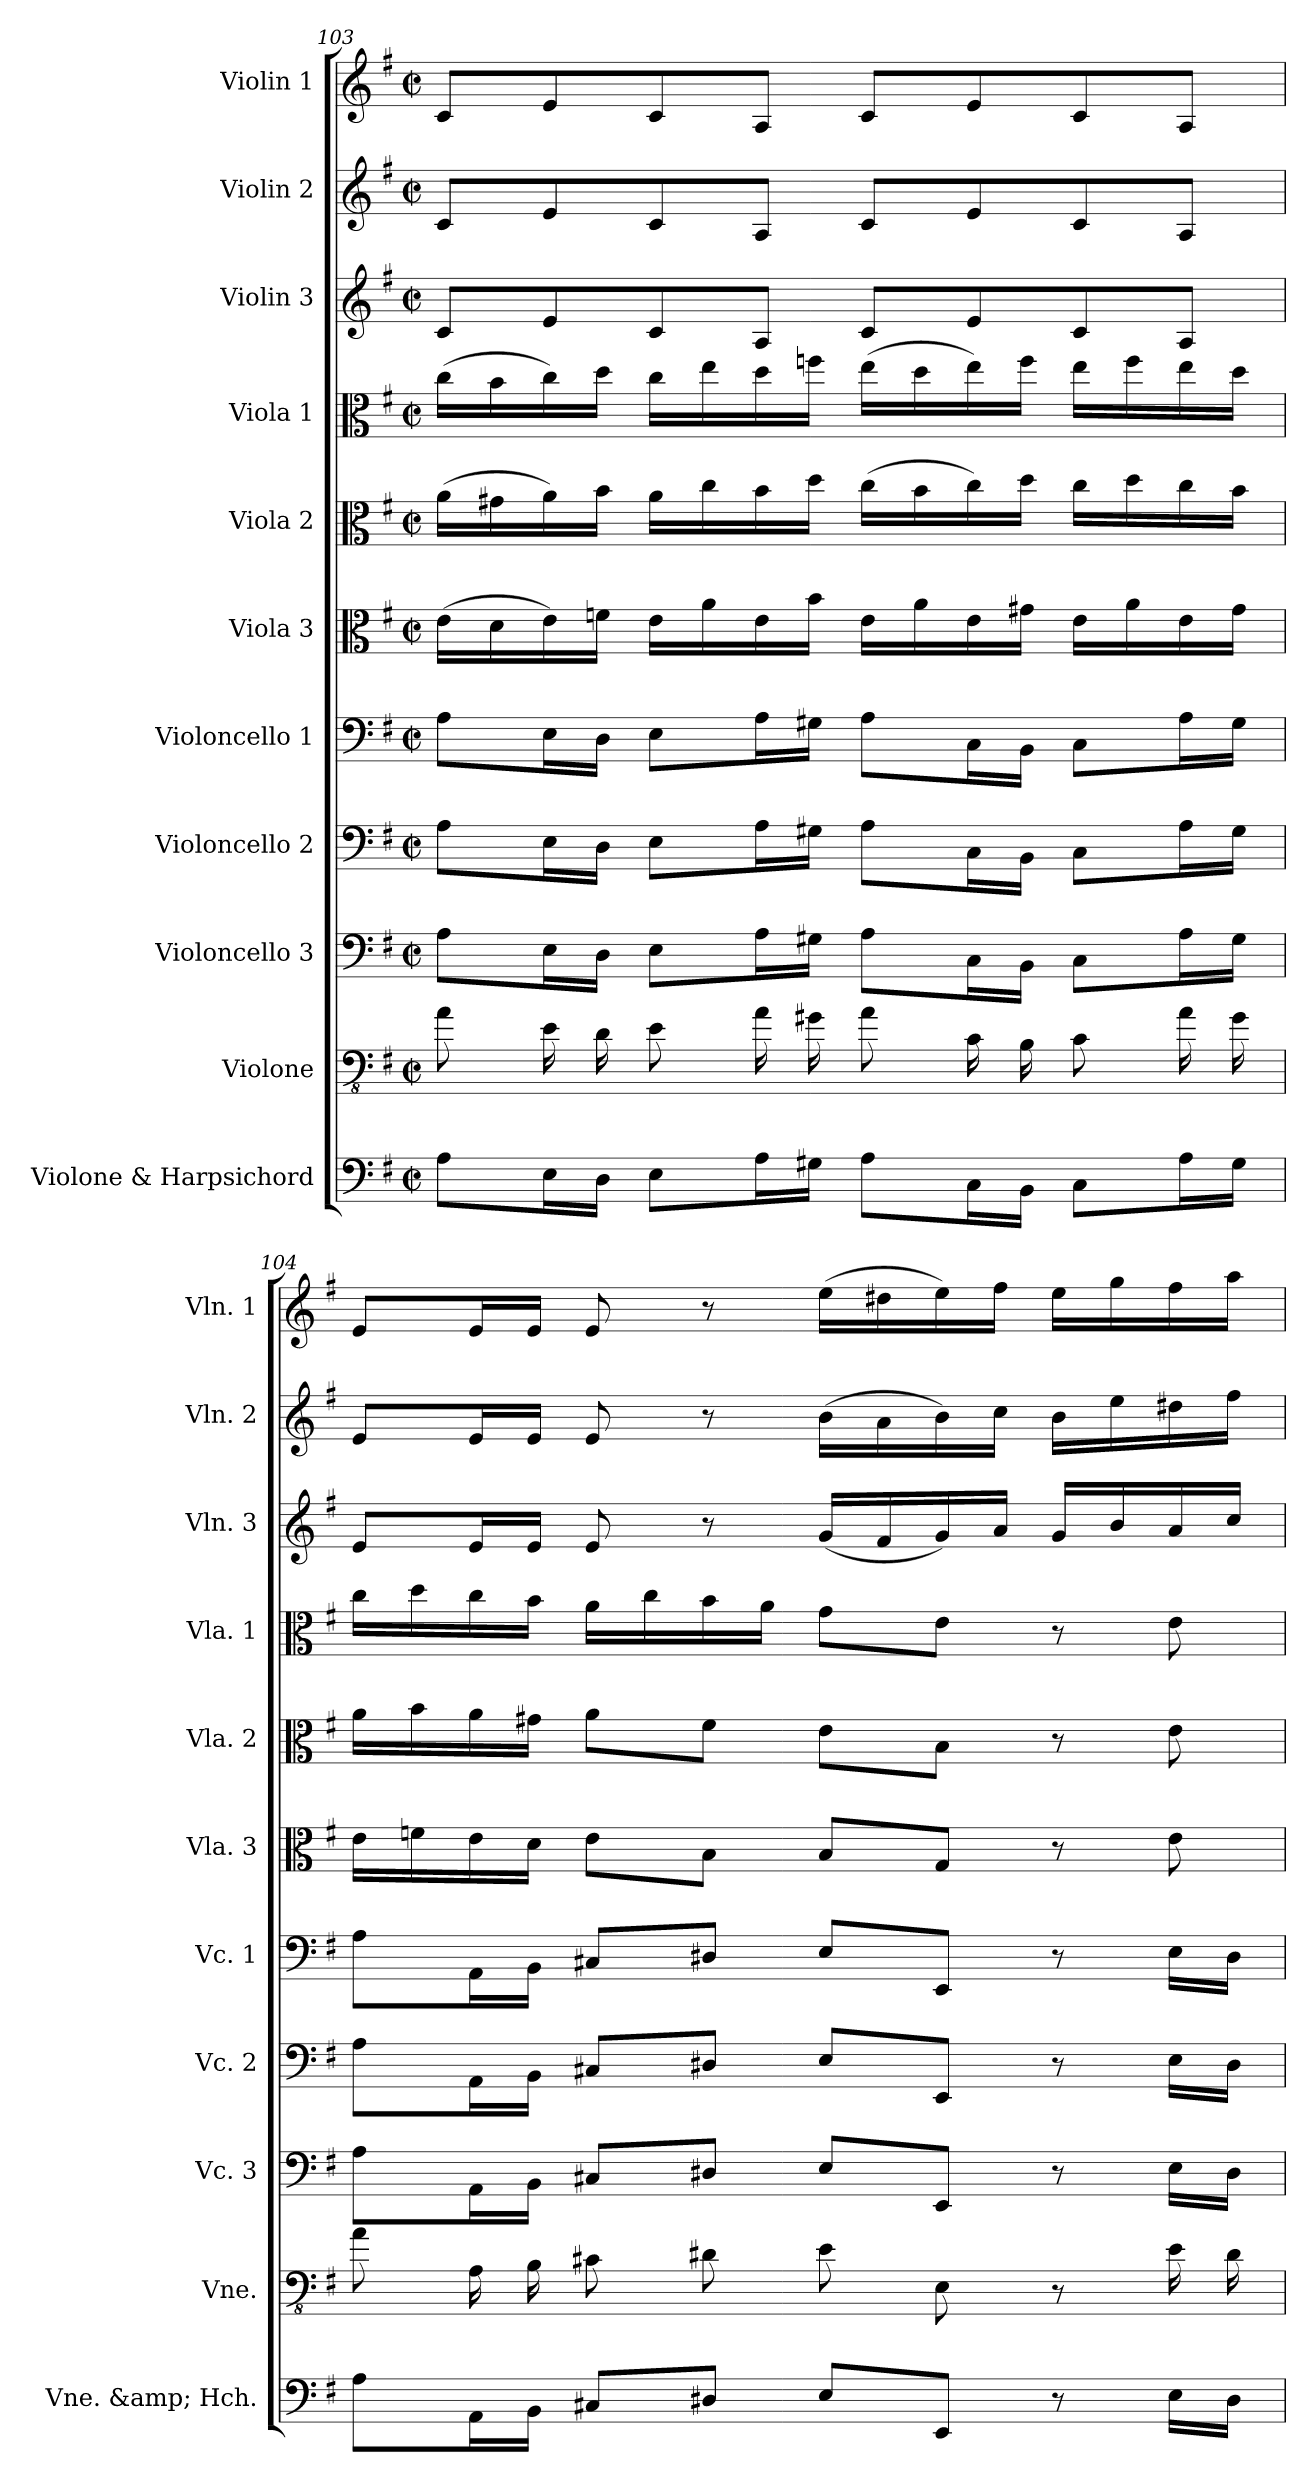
**kern	**kern	**kern	**kern	**kern	**kern	**kern	**kern	**kern	**kern	**kern
*part11	*part10	*part9	*part8	*part7	*part6	*part5	*part4	*part3	*part2	*part1
*staff11	*staff10	*staff9	*staff8	*staff7	*staff6	*staff5	*staff4	*staff3	*staff2	*staff1
*I"Violone &amp; Harpsichord	*I"Violone	*I"Violoncello 3	*I"Violoncello 2	*I"Violoncello 1	*I"Viola 3	*I"Viola 2	*I"Viola 1	*I"Violin 3	*I"Violin 2	*I"Violin 1
*I'Vne. &amp; Hch.	*I'Vne.	*I'Vc. 3	*I'Vc. 2	*I'Vc. 1	*I'Vla. 3	*I'Vla. 2	*I'Vla. 1	*I'Vln. 3	*I'Vln. 2	*I'Vln. 1
!!LO:LB:g=z
*clefF4	*clefFv4	*clefF4	*clefF4	*clefF4	*clefC3	*clefC3	*clefC3	*clefG2	*clefG2	*clefG2
*	*ITrd7c12	*	*	*	*	*	*	*	*	*
*k[f#]	*k[f#]	*k[f#]	*k[f#]	*k[f#]	*k[f#]	*k[f#]	*k[f#]	*k[f#]	*k[f#]	*k[f#]
*M4/4	*M4/4	*M4/4	*M4/4	*M4/4	*M4/4	*M4/4	*M4/4	*M4/4	*M4/4	*M4/4
*met(c|)	*met(c|)	*met(c|)	*met(c|)	*met(c|)	*met(c|)	*met(c|)	*met(c|)	*met(c|)	*met(c|)	*met(c|)
=103	=103	=103	=103	=103	=103	=103	=103	=103	=103	=103
8A\L	8AA	8A\L	8A\L	8A\L	(16e\LL	(16a\LL	(16cc\LL	8c/L	8c/L	8c/L
.	.	.	.	.	16d\	16g#X\	16b\	.	.	.
16E\L	16EE	16E\L	16E\L	16E\L	16e\)	16a\)	16cc\)	8e/	8e/	8e/
16D\JJ	16DD	16D\JJ	16D\JJ	16D\JJ	16fn\JJ	16b\JJ	16dd\JJ	.	.	.
8E\L	8EE	8E\L	8E\L	8E\L	16e\LL	16a\LL	16cc\LL	8c/	8c/	8c/
.	.	.	.	.	16a\	16cc\	16ee\	.	.	.
16A\L	16AA	16A\L	16A\L	16A\L	16e\	16b\	16dd\	8A/J	8A/J	8A/J
16G#X\JJ	16GG#X	16G#X\JJ	16G#X\JJ	16G#X\JJ	16b\JJ	16dd\JJ	16ffn\JJ	.	.	.
8A\L	8AA	8A\L	8A\L	8A\L	16e\LL	(16cc\LL	(16ee\LL	8c/L	8c/L	8c/L
.	.	.	.	.	16a\	16b\	16dd\	.	.	.
16C\L	16CC	16C\L	16C\L	16C\L	16e\	16cc\)	16ee\)	8e/	8e/	8e/
16BB\JJ	16BBB	16BB\JJ	16BB\JJ	16BB\JJ	16g#X\JJ	16dd\JJ	16ff\JJ	.	.	.
8C\L	8CC	8C\L	8C\L	8C\L	16e\LL	16cc\LL	16ee\LL	8c/	8c/	8c/
.	.	.	.	.	16a\	16dd\	16ff\	.	.	.
16A\L	16AA	16A\L	16A\L	16A\L	16e\	16cc\	16ee\	8A/J	8A/J	8A/J
16G#\JJ	16GG#	16G#\JJ	16G#\JJ	16G#\JJ	16g#\JJ	16b\JJ	16dd\JJ	.	.	.
!!LO:PB:g=z
=104	=104	=104	=104	=104	=104	=104	=104	=104	=104	=104
8A\L	8AA	8A\L	8A\L	8A\L	16e\LL	16a\LL	16cc\LL	8e/L	8e/L	8e/L
.	.	.	.	.	16fn\	16b\	16dd\	.	.	.
16AA\L	16AAA	16AA\L	16AA\L	16AA\L	16e\	16a\	16cc\	16e/L	16e/L	16e/L
16BB\JJ	16BBB	16BB\JJ	16BB\JJ	16BB\JJ	16d\JJ	16g#X\JJ	16b\JJ	16e/JJ	16e/JJ	16e/JJ
8C#X/L	8CC#X	8C#X/L	8C#X/L	8C#X/L	8e\L	8a\L	16a\LL	8e/	8e/	8e/
.	.	.	.	.	.	.	16cc\	.	.	.
8D#X/J	8DD#X	8D#X/J	8D#X/J	8D#X/J	8B\J	8f#\J	16b\	8r	8r	8r
.	.	.	.	.	.	.	16a\JJ	.	.	.
8E/L	8EE	8E/L	8E/L	8E/L	8B/L	8e\L	8g\L	(16g/LL	(16b\LL	(16ee\LL
.	.	.	.	.	.	.	.	16f#/	16a\	16dd#X\
8EE/J	8EEE	8EE/J	8EE/J	8EE/J	8G/J	8B\J	8e\J	16g/)	16b\)	16ee\)
.	.	.	.	.	.	.	.	16a/JJ	16cc\JJ	16ff#\JJ
8r	8r	8r	8r	8r	8r	8r	8r	16g/LL	16b\LL	16ee\LL
.	.	.	.	.	.	.	.	16b/	16ee\	16gg\
16E\LL	16EE	16E\LL	16E\LL	16E\LL	8e\	8e\	8e\	16a/	16dd#X\	16ff#\
16D#\JJ	16DD#	16D#\JJ	16D#\JJ	16D#\JJ	.	.	.	16cc/JJ	16ff#\JJ	16aa\JJ
=	=	=	=	=	=	=	=	=	=	=
*-	*-	*-	*-	*-	*-	*-	*-	*-	*-	*-
